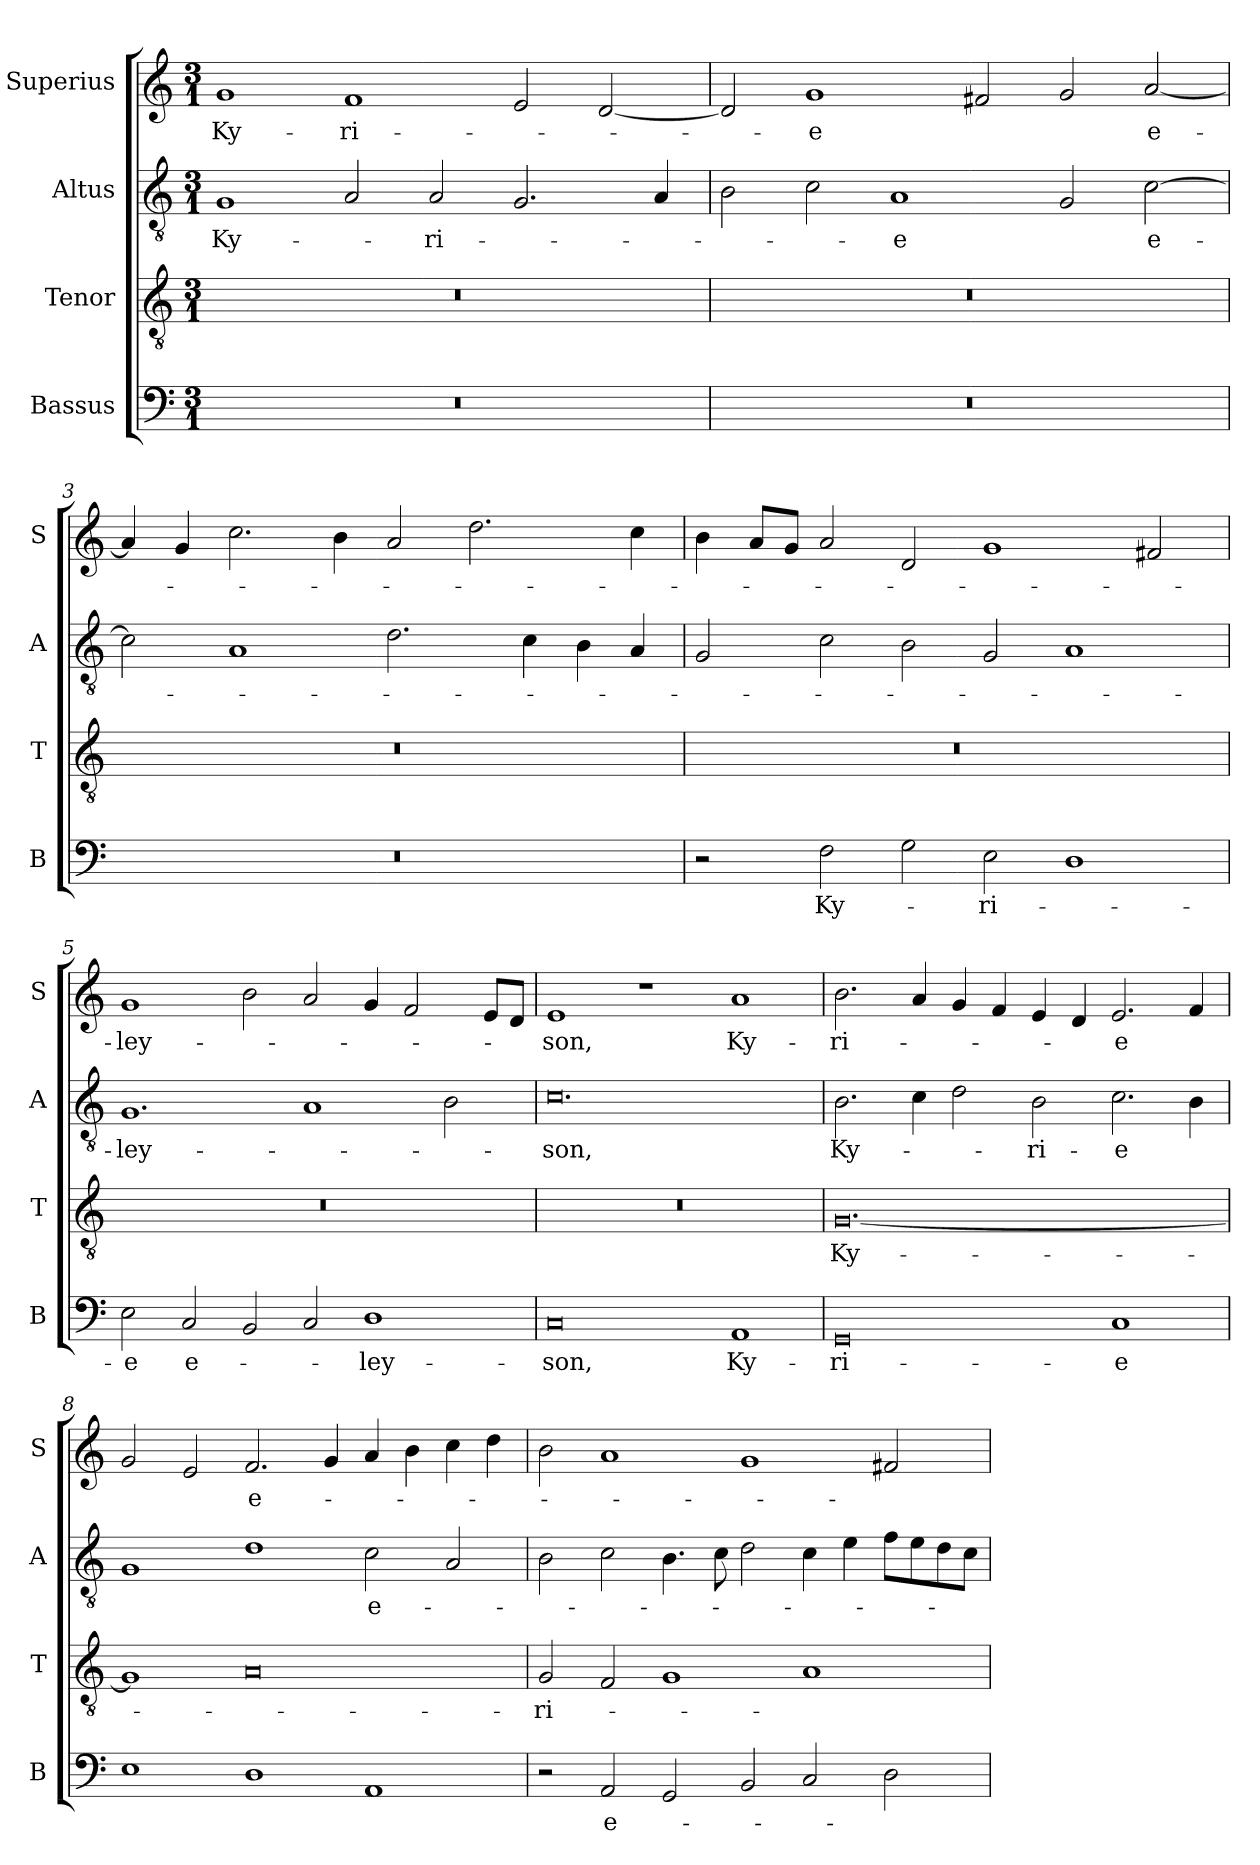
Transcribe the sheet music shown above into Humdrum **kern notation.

**kern	**text	**kern	**text	**kern	**text	**kern	**text
*part4	*part4	*part3	*part3	*part2	*part2	*part1	*part1
*staff4	*staff4	*staff3	*staff3	*staff2	*staff2	*staff1	*staff1
*I"Bassus	*	*I"Tenor	*	*I"Altus	*	*I"Superius	*
*I'B	*	*I'T	*	*I'A	*	*I'S	*
*clefF4	*	*clefGv2	*	*clefGv2	*	*clefG2	*
*k[]	*	*k[]	*	*k[]	*	*k[]	*
*M3/1	*	*M3/1	*	*M3/1	*	*M3/1	*
=1	=1	=1	=1	=1	=1	=1	=1
0.r	.	0.r	.	1G	Ky-	1g	Ky-
.	.	.	.	2A	.	1f	-ri-
.	.	.	.	2A	-ri-	.	.
.	.	.	.	2.G	.	2e	.
.	.	.	.	.	.	[2d	.
.	.	.	.	4A	.	.	.
=2	=2	=2	=2	=2	=2	=2	=2
0.r	.	0.r	.	2B	.	2d]	.
!	!	!	!	!	!	!	!LO:LY:i
.	.	.	.	2c	.	1g	-e
.	.	.	.	1A	-e	.	.
.	.	.	.	.	.	2f#X	.
.	.	.	.	2G	.	2g	.
!	!	!	!	!	!LO:LY:i	!	!LO:LY:i
.	.	.	.	[2c	e-	[2a	e-
=3	=3	=3	=3	=3	=3	=3	=3
0.r	.	0.r	.	2c]	.	4a]	.
.	.	.	.	.	.	4g	.
.	.	.	.	1A	.	2.cc	.
.	.	.	.	.	.	4b	.
.	.	.	.	2.d	.	2a	.
.	.	.	.	.	.	2.dd	.
.	.	.	.	4c	.	.	.
.	.	.	.	4B	.	.	.
.	.	.	.	4A	.	4cc	.
=4	=4	=4	=4	=4	=4	=4	=4
2r	.	0.r	.	2G	.	4b	.
.	.	.	.	.	.	8aL	.
.	.	.	.	.	.	8gJ	.
2F	Ky-	.	.	2c	.	2a	.
2G	.	.	.	2B	.	2d	.
2E	-ri-	.	.	2G	.	1g	.
1D	.	.	.	1A	.	.	.
.	.	.	.	.	.	2f#X	.
=5	=5	=5	=5	=5	=5	=5	=5
!	!LO:LY:i	!	!	!	!LO:LY:i	!	!LO:LY:i
2E	-e	0.r	.	1.G	-ley-	1g	-ley-
!	!LO:LY:i	!	!	!	!	!	!
2C	e-	.	.	.	.	.	.
2BB	.	.	.	.	.	2b	.
2C	.	.	.	1A	.	2a	.
!	!LO:LY:i	!	!	!	!	!	!
1D	-ley-	.	.	.	.	4g	.
.	.	.	.	.	.	2f	.
.	.	.	.	2B	.	.	.
.	.	.	.	.	.	8eL	.
.	.	.	.	.	.	8dJ	.
=6	=6	=6	=6	=6	=6	=6	=6
!	!LO:LY:i	!	!	!	!LO:LY:i	!	!LO:LY:i
0C	-son,	0.r	.	0.c	-son,	1e	-son,
.	.	.	.	.	.	1r	.
!	!LO:LY:i	!	!	!	!	!	!LO:LY:i
1AA	Ky-	.	.	.	.	1a	Ky-
=7	=7	=7	=7	=7	=7	=7	=7
!	!LO:LY:i	!	!	!	!LO:LY:i	!	!LO:LY:i
0GG	-ri-	[0.G	Ky-	2.B	Ky-	2.b	-ri-
.	.	.	.	4c	.	4a	.
.	.	.	.	2d	.	4g	.
.	.	.	.	.	.	4f	.
!	!	!	!	!	!LO:LY:i	!	!
.	.	.	.	2B	-ri-	4e	.
.	.	.	.	.	.	4d	.
!	!LO:LY:i	!	!	!	!LO:LY:i	!	!LO:LY:i
1C	-e	.	.	2.c	-e	2.e	-e
.	.	.	.	4B	.	4f	.
=8	=8	=8	=8	=8	=8	=8	=8
1E	.	1G]	.	1G	.	2g	.
.	.	.	.	.	.	2e	.
!	!	!	!	!	!	!	!LO:LY:i
1D	.	0A	.	1d	.	2.f	e-
.	.	.	.	.	.	4g	.
!	!	!	!	!	!LO:LY:i	!	!
1AA	.	.	.	2c	e-	4a	.
.	.	.	.	.	.	4b	.
.	.	.	.	2A	.	4cc	.
.	.	.	.	.	.	4dd	.
=9	=9	=9	=9	=9	=9	=9	=9
2r	.	2G	-ri-	2B	.	2b	.
!	!LO:LY:i	!	!	!	!	!	!
2AA	e-	2F	.	2c	.	1a	.
2GG	.	1G	.	4.B	.	.	.
.	.	.	.	8c	.	.	.
2BB	.	.	.	2d	.	1g	.
2C	.	1A	.	4c	.	.	.
.	.	.	.	4e	.	.	.
2D	.	.	.	8fL	.	2f#i	.
.	.	.	.	8e	.	.	.
.	.	.	.	8d	.	.	.
.	.	.	.	8cJ	.	.	.
=	=	=	=	=	=	=	=
*-	*-	*-	*-	*-	*-	*-	*-
